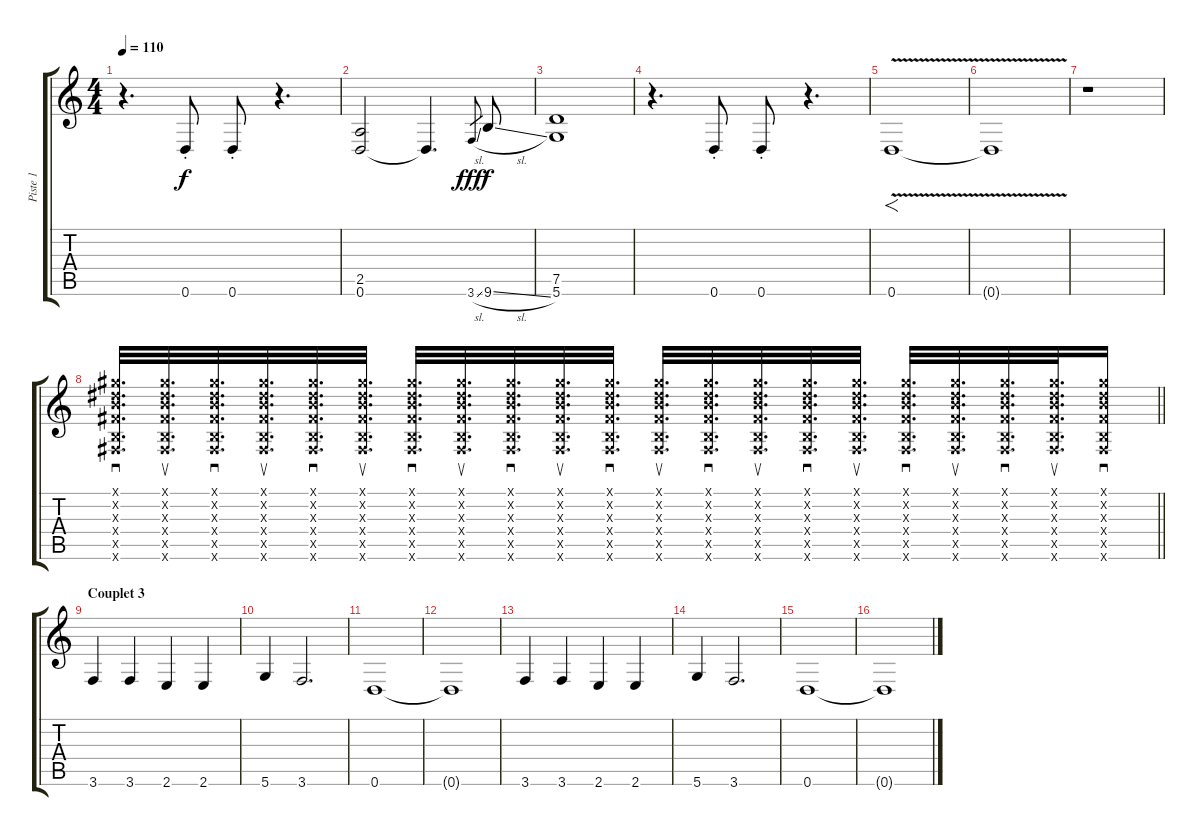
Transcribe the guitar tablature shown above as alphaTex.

\track ("Piste 1" "Piste 1") {instrument acousticguitarnylon}
\staff {score tabs}
\tuning (E4 B3 G3 D3 G2 D2) {hide}
\ts (4 4)
\tempo 110
\clef g2
\ks c
r.4{d dy f} 0.6{st}.8 0.6{st}.8 r.4{d} |
(2.5 0.6).2 0.6{t}.4{d} 3.6{sl}.8{gr dy fff} 9.6{sl}.8{dy f} |
(7.5 5.6).1 |
r.4{d} 0.6{st}.8 0.6{st}.8 r.4{d} |
0.6{v}.1{f} |
0.6{t}.1 |
r.1{volume 4} |
\barLineRight lightlight
(4.1{x} 4.2{x} 4.3{x} 4.4{x} 4.5{x} 4.6{x}).32{d sd volume 13} (4.1{x} 4.2{x} 4.3{x} 4.4{x} 4.5{x} 4.6{x}).32{d su} (4.1{x} 4.2{x} 4.3{x} 4.4{x} 4.5{x} 4.6{x}).32{d sd} (4.1{x} 4.2{x} 4.3{x} 4.4{x} 4.5{x} 4.6{x}).32{d su} (4.1{x} 4.2{x} 4.3{x} 4.4{x} 4.5{x} 4.6{x}).32{d sd} (4.1{x} 4.2{x} 4.3{x} 4.4{x} 4.5{x} 4.6{x}).32{d su} (4.1{x} 4.2{x} 4.3{x} 4.4{x} 4.5{x} 4.6{x}).32{d sd} (4.1{x} 4.2{x} 4.3{x} 4.4{x} 4.5{x} 4.6{x}).32{d su} (4.1{x} 4.2{x} 4.3{x} 4.4{x} 4.5{x} 4.6{x}).32{d sd} (4.1{x} 4.2{x} 4.3{x} 4.4{x} 4.5{x} 4.6{x}).32{d su} (4.1{x} 4.2{x} 4.3{x} 4.4{x} 4.5{x} 4.6{x}).32{d sd} (4.1{x} 4.2{x} 4.3{x} 4.4{x} 4.5{x} 4.6{x}).32{d su} (4.1{x} 4.2{x} 4.3{x} 4.4{x} 4.5{x} 4.6{x}).32{d sd} (4.1{x} 4.2{x} 4.3{x} 4.4{x} 4.5{x} 4.6{x}).32{d su} (4.1{x} 4.2{x} 4.3{x} 4.4{x} 4.5{x} 4.6{x}).32{d sd} (4.1{x} 4.2{x} 4.3{x} 4.4{x} 4.5{x} 4.6{x}).32{d su} (4.1{x} 4.2{x} 4.3{x} 4.4{x} 4.5{x} 4.6{x}).32{d sd} (4.1{x} 4.2{x} 4.3{x} 4.4{x} 4.5{x} 4.6{x}).32{d su} (4.1{x} 4.2{x} 4.3{x} 4.4{x} 4.5{x} 4.6{x}).32{d sd} (4.1{x} 4.2{x} 4.3{x} 4.4{x} 4.5{x} 4.6{x}).32{d su} (4.1{x} 4.2{x} 4.3{x} 4.4{x} 4.5{x} 4.6{x}).16{sd} |
\section ("" "Couplet 3")
3.6.4 3.6.4 2.6.4 2.6.4 |
5.6.4 3.6.2{d} |
0.6.1 |
0.6{t}.1 |
3.6.4 3.6.4 2.6.4 2.6.4 |
5.6.4 3.6.2{d} |
0.6.1 |
0.6{t}.1
